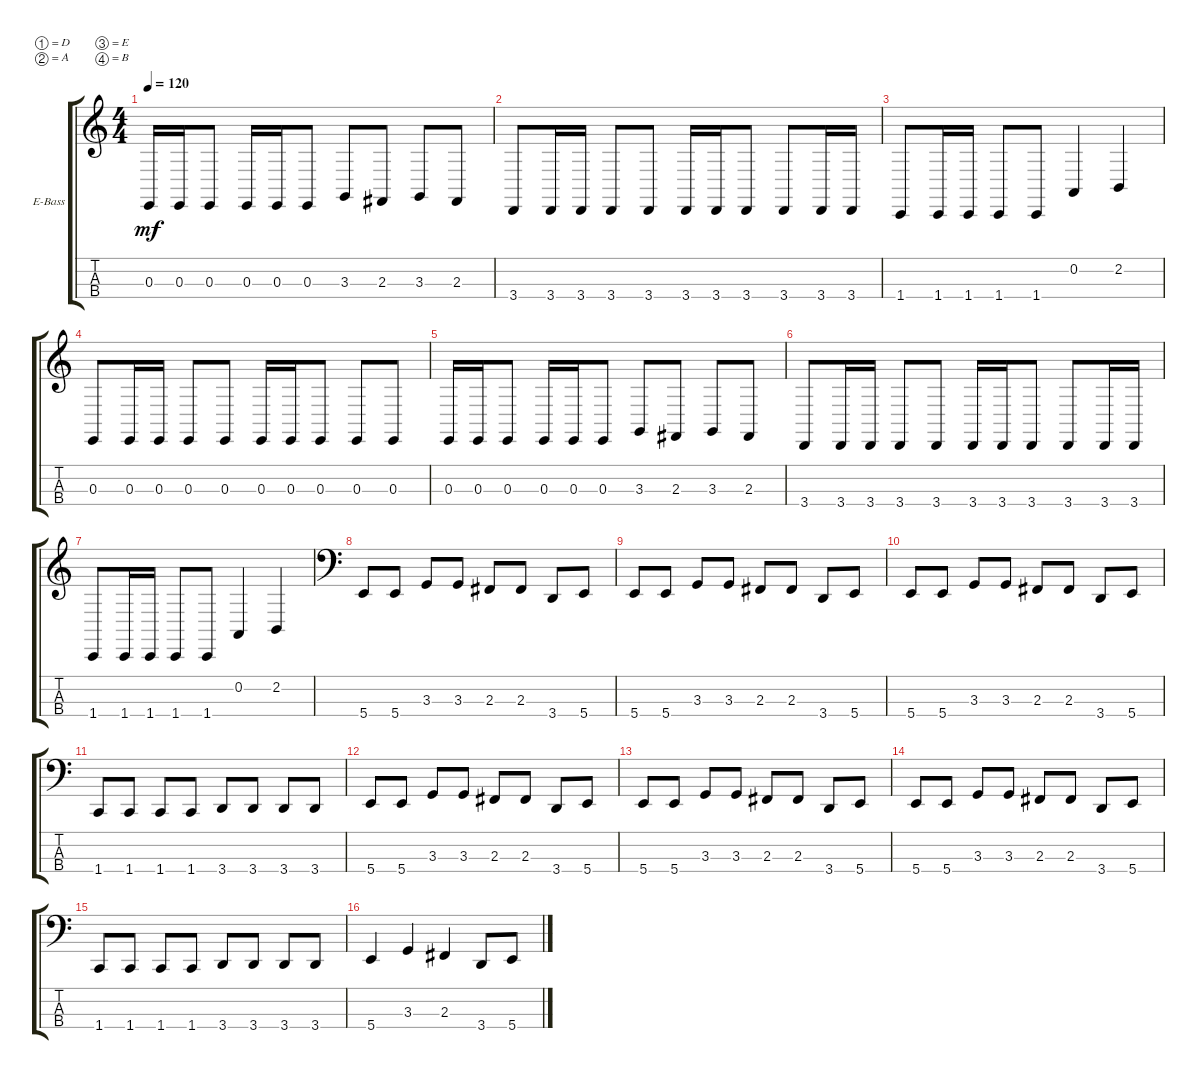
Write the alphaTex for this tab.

\bracketExtendMode groupsimilarinstruments
\firstSystemTrackNameOrientation horizontal
\otherSystemsTrackNameOrientation horizontal
\track ("Bass" "E-Bass") {instrument electricbassfinger}
\staff {score tabs}
\tuning (D2 A1 E1 B0)
\ts (4 4)
\tempo 120
\clef g2
\ks c
0.3.16{dy mf} 0.3.16 0.3.8 0.3.16 0.3.16 0.3.8 3.3.8 2.3.8 3.3.8 2.3.8 |
3.4.8 3.4.16 3.4.16 3.4.8 3.4.8 3.4.16 3.4.16 3.4.8 3.4.8 3.4.16 3.4.16 |
1.4.8 1.4.16 1.4.16 1.4.8 1.4.8 0.2.4 2.2.4 |
0.3.8 0.3.16 0.3.16 0.3.8 0.3.8 0.3.16 0.3.16 0.3.8 0.3.8 0.3.8 |
0.3.16 0.3.16 0.3.8 0.3.16 0.3.16 0.3.8 3.3.8 2.3.8 3.3.8 2.3.8 |
3.4.8 3.4.16 3.4.16 3.4.8 3.4.8 3.4.16 3.4.16 3.4.8 3.4.8 3.4.16 3.4.16 |
1.4.8 1.4.16 1.4.16 1.4.8 1.4.8 0.2.4 2.2.4 |
\clef f4
5.4.8 5.4.8 3.3.8 3.3.8 2.3.8 2.3.8 3.4.8 5.4.8 |
5.4.8 5.4.8 3.3.8 3.3.8 2.3.8 2.3.8 3.4.8 5.4.8 |
5.4.8 5.4.8 3.3.8 3.3.8 2.3.8 2.3.8 3.4.8 5.4.8 |
1.4.8 1.4.8 1.4.8 1.4.8 3.4.8 3.4.8 3.4.8 3.4.8 |
5.4.8 5.4.8 3.3.8 3.3.8 2.3.8 2.3.8 3.4.8 5.4.8 |
5.4.8 5.4.8 3.3.8 3.3.8 2.3.8 2.3.8 3.4.8 5.4.8 |
5.4.8 5.4.8 3.3.8 3.3.8 2.3.8 2.3.8 3.4.8 5.4.8 |
1.4.8 1.4.8 1.4.8 1.4.8 3.4.8 3.4.8 3.4.8 3.4.8 |
5.4.4 3.3.4 2.3.4 3.4.8 5.4.8
